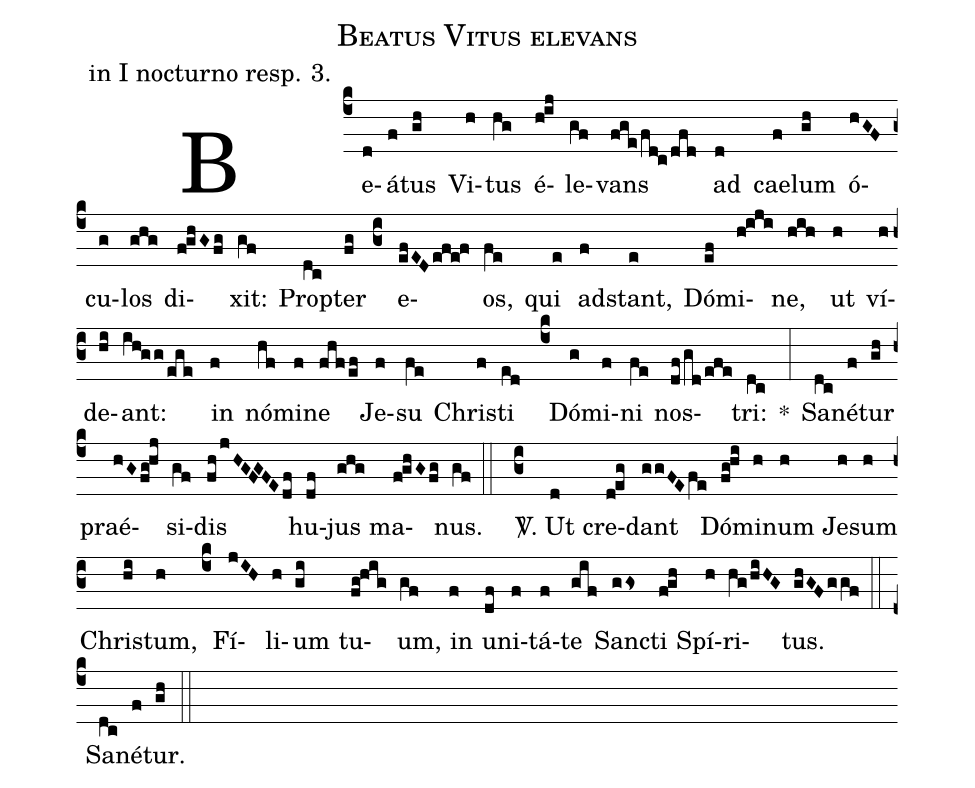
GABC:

name: Beatus Vitus elevans;
office-part: in I nocturno resp. 3.;
%%
(c4)

Be(d)á(f)tus(gh) Vi(h)tus(hg)
é(h!ij)le(gf)vans(fge/fd!c/dfd)

% v breviari chybi:
ad(d) cae(f)lum(gh)

ó(hGF)cu(g)los(ghg)

% v breviari navic:
% in caelum

di(f!ghGfg)xit:(gf)
Prop(dc)ter(fg)
(c3)
e(efED/efe!f)os,(fe) qui(e) ad(f)stant,(e)
Dó(ef)mi(h!iji)ne,(hih) ut(h) ví(h)de(hi)ant:(ih!gg/ege)

% v breviari chybi:
in(f) nó(hf)mi(f)ne(fhf/ef) Je(f)su(fe) Chris(f)ti(ed)
(c4)
Dó(g)mi(f)ni(fe) nos(df/gd/efe)tri:(dc) *(:)

Sa(dc)né(f)tur(gh) praé(hGfg!hj)si(gf)dis(fh/jHGFGFEdf)

% v breviari chybi:
hu(df)jus(ghg)

ma(f!ghGfg)nus.(gf) (::)

(c3)
<sp>V/</sp>. Ut(d) cre(d!eg)dant(ggFEfe)
Dó(fg!hi)mi(h)num(h) Je(h)sum(h) Chris(hi)tum,(h)
(c4)
Fí(jIH)li(h)um(gi) tu(fg!hig)um,(gf)
in(f) u(df)ni(f)tá(f)te(gif)

Sanc(ggs)ti(f!gh) Spí(h)ri(hg/hiHG)tus.(ghGFggf) (::)
% v breviari: Spíritus Sancti.

Sa(dc)né(f)tur.(gh) (::)
